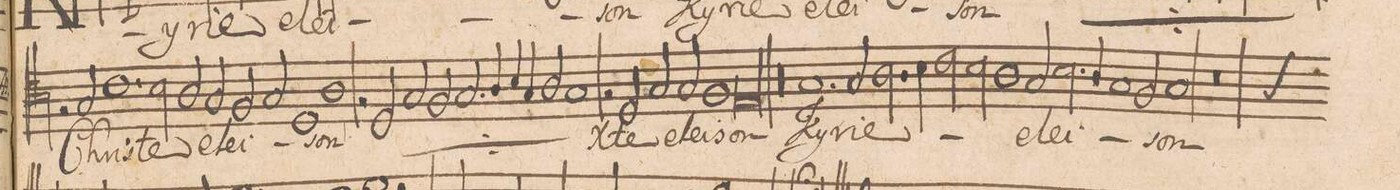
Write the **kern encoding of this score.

**kern	**text
*I"TENOR.	*
*clefC4	*
*k[]	*
*met(c|)	*
*M2/1	*
2r	.
2G/	Chri-
=17-	=17-
1.c\	.
2B\	-ste
=18-	=18-
2A/	e-
2G/	.
2F/	-lei-
2G/	.
=19-	=19-
1D/	.
1A\	-son
=20-	=20-
2r	.
*	*ij
2D/	Chri-
2G/	.
2F/	-ste
=21-	=21-
2.G/	e-
4A/	.
4B/	.
4G/	.
2A/	-lei-
=22-	=22-
1G/	-son
*	*Xij
2r	.
2D/	X-
=23-	=23-
2G/	-te
2G/	e-
1F/	-lei-
=24-	=24-
00E/	-son
=25-	=25-
=26-	=26-
00r	.
=27-	=27-
=28-	=28-
1.G/	Ky-
2G/	-ri-
=29-	=29-
2.A\	-e
4B\	.
2c\	.
2B\	.
=30-	=30-
1A\	.
2G/	e-
2.B\	-lei-
=31-	=31-
4A/	.
1G/	.
2F/	.
=32-	=32-
1G/	-son
*custos:G	*
0r	.
=33-	=33-
*-	*-
